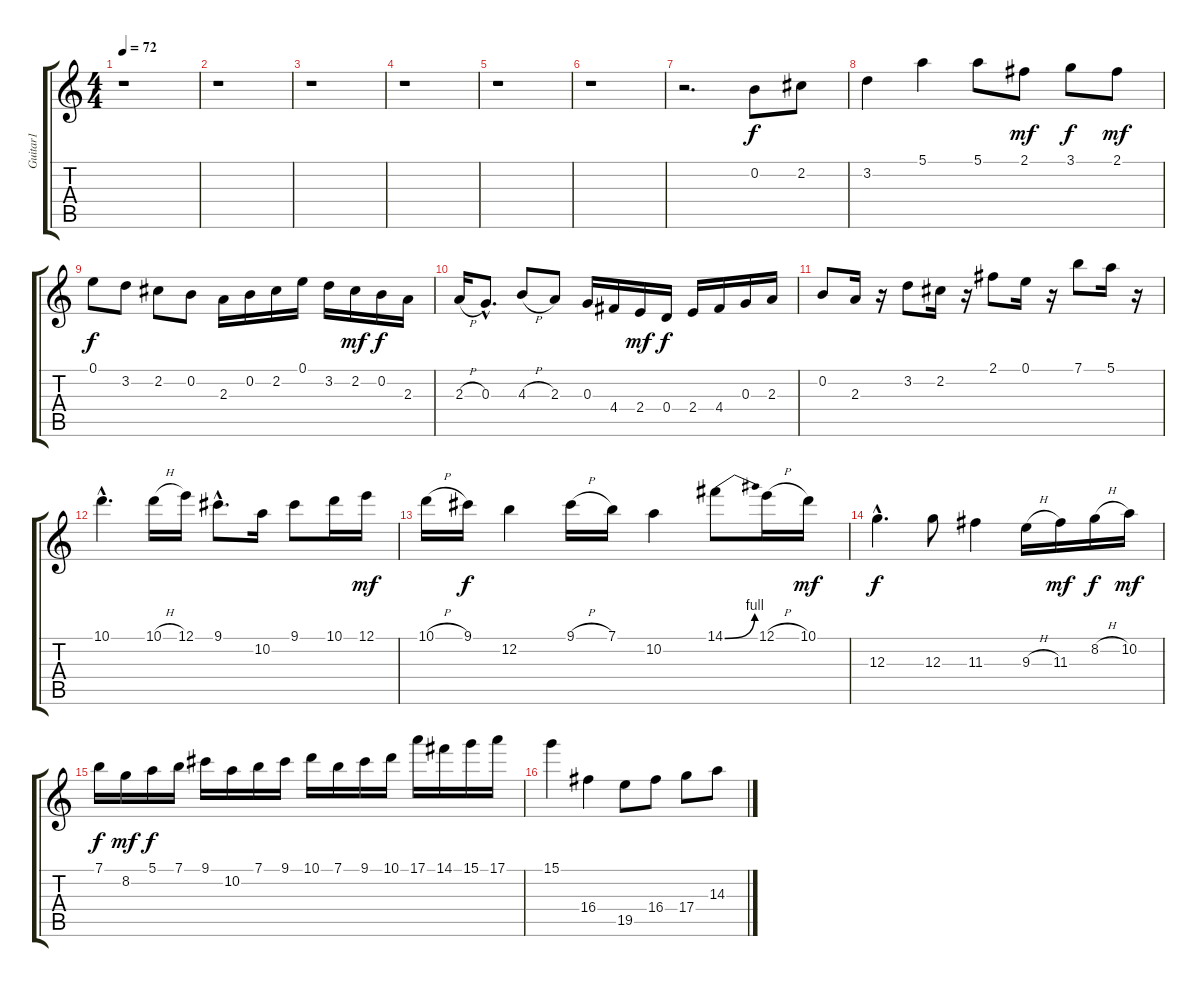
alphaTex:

\track ("Guitar1" "Guitar1") {instrument distortionguitar}
\staff {score tabs}
\tuning (E4 B3 G3 D3 A2 E2) {hide}
\ts (4 4)
\tempo 72
\clef g2
\ks c
r.1{dy f} |
r.1 |
r.1 |
r.1 |
r.1 |
r.1 |
r.2{d} 0.2.8 2.2.8 |
3.2.4 5.1.4 5.1.8 2.1.8{dy mf} 3.1.8{dy f} 2.1.8{dy mf} |
0.1.8{dy f} 3.2.8 2.2.8 0.2.8 2.3.16 0.2.16 2.2.16 0.1.16 3.2.16 2.2.16{dy mf} 0.2.16{dy f} 2.3.16 |
2.3{h}.16 0.3{hac}.8{d} 4.3{h}.8 2.3.8 0.3.16 4.4.16 2.4.16{dy mf} 0.4.16{dy f} 2.4.16 4.4.16 0.3.16 2.3.16 |
0.2.8 2.3.16 r.16 3.2.8 2.2.16 r.16 2.1.8 0.1.16 r.16 7.1.8 5.1.16 r.16 |
10.1{hac}.4{d} 10.1{h}.16 12.1.16 9.1{hac}.8{d} 10.2.16 9.1.8 10.1.16 12.1.16{dy mf} |
10.1{h}.16 9.1.16{dy f} 12.2.4 9.1{h}.16 7.1.16 10.2.4 14.1{be (bend 0 0 60 4)}.8 12.1{h}.16 10.1.16{dy mf} |
12.3{hac}.4{d dy f} 12.3.8 11.3.4 9.3{h}.16 11.3.16{dy mf} 8.2{h}.16{dy f} 10.2.16{dy mf} |
7.1.16{dy f} 8.2.16{dy mf} 5.1.16{dy f} 7.1.16 9.1.16 10.2.16 7.1.16 9.1.16 10.1.16 7.1.16 9.1.16 10.1.16 17.1.16 14.1.16 15.1.16 17.1.16 |
15.1.4 16.4.4 19.5.8 16.4.8 17.4.8 14.3.8
